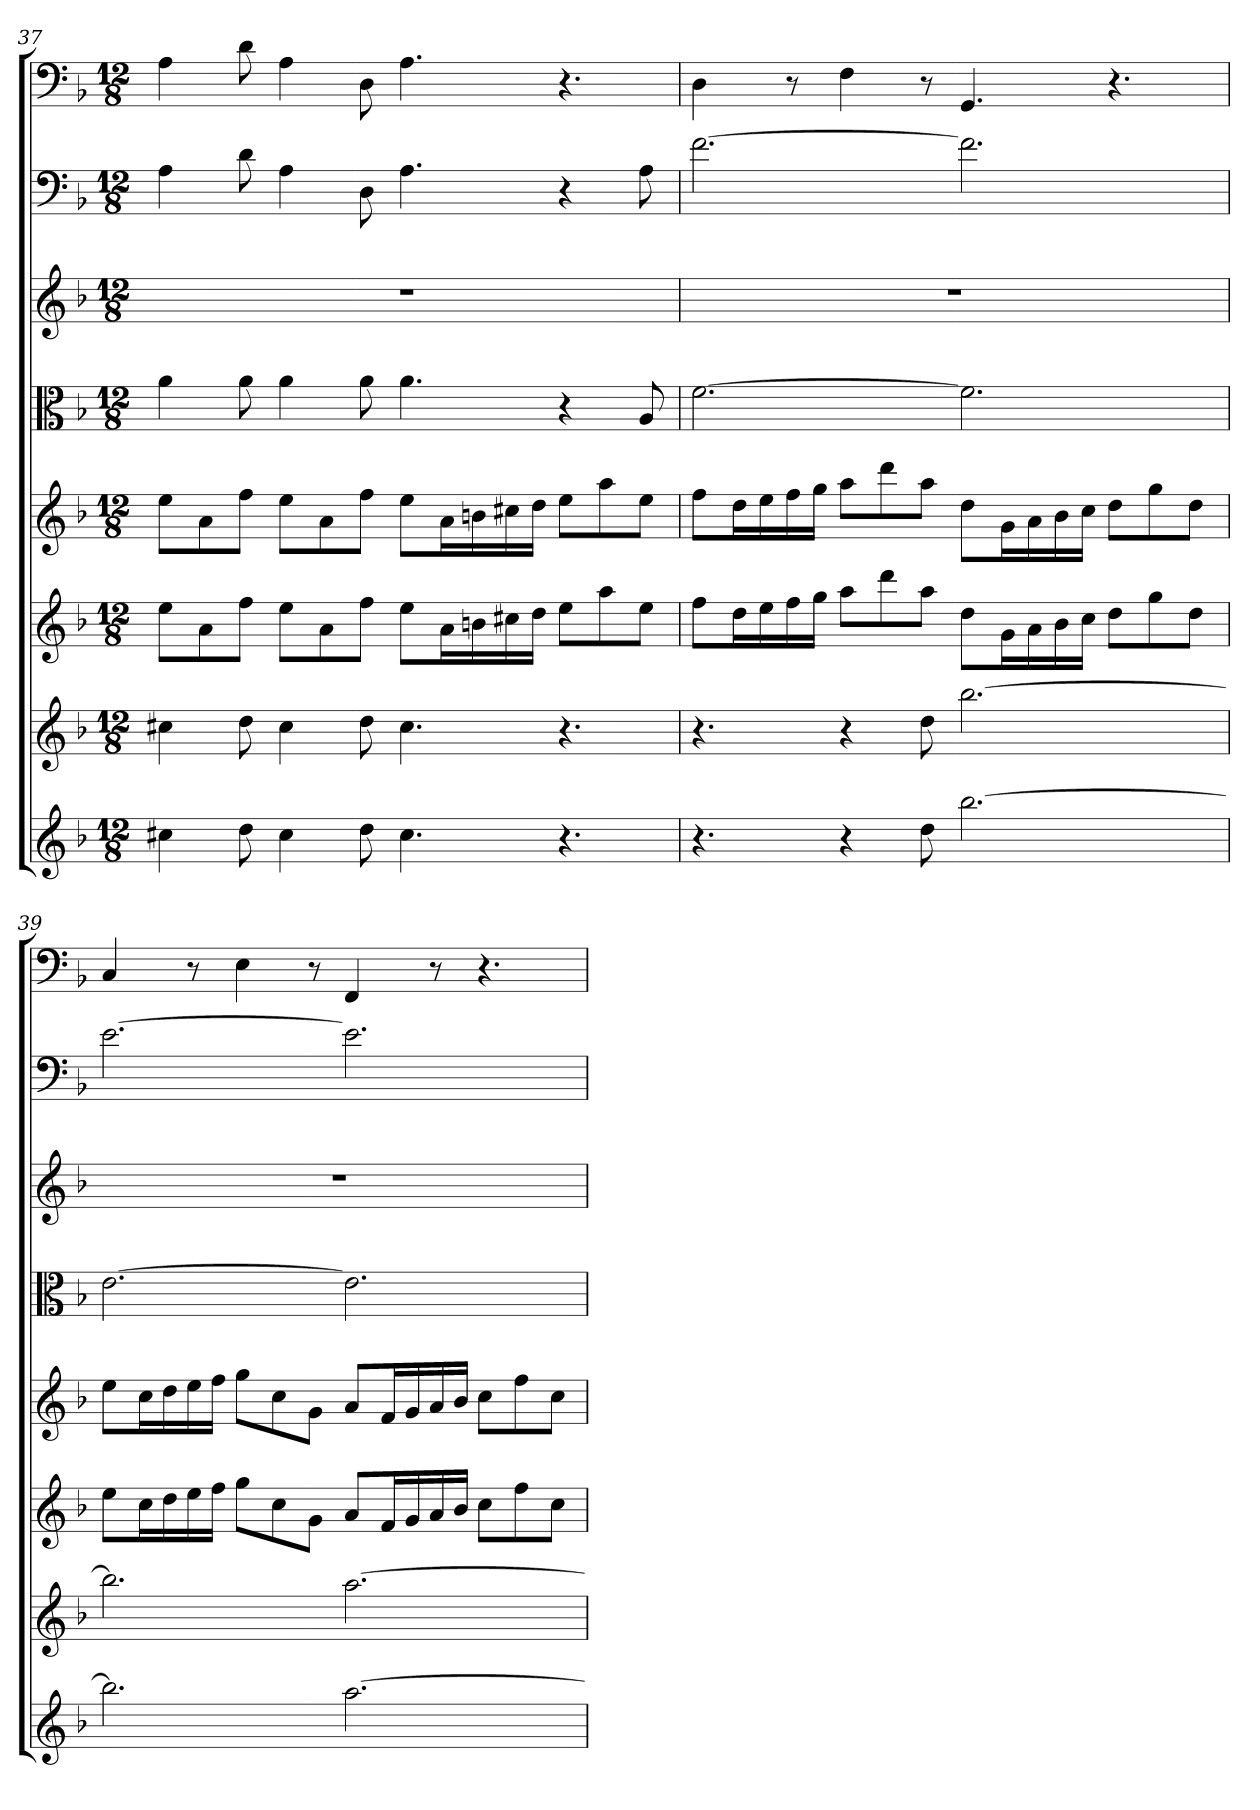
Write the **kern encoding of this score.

**kern	**kern	**kern	**kern	**kern	**kern	**kern	**kern
*part8	*part7	*part6	*part5	*part4	*part3	*part2	*part1
*staff8	*staff7	*staff6	*staff5	*staff4	*staff3	*staff2	*staff1
*clefG2	*clefG2	*clefG2	*clefG2	*clefC3	*clefG2	*clefF4	*clefF4
*k[b-]	*k[b-]	*k[b-]	*k[b-]	*k[b-]	*k[b-]	*k[b-]	*k[b-]
*d:	*d:	*d:	*d:	*d:	*d:	*d:	*d:
*M12/8	*M12/8	*M12/8	*M12/8	*M12/8	*M12/8	*M12/8	*M12/8
=37	=37	=37	=37	=37	=37	=37	=37
4cc#X\	4cc#X\	8ee\L	8ee\L	4a\	1.r	4A\	4A\
.	.	8a\	8a\	.	.	.	.
8dd\	8dd\	8ff\J	8ff\J	8a\	.	8d\	8d\
4cc#\	4cc#\	8ee\L	8ee\L	4a\	.	4A\	4A\
.	.	8a\	8a\	.	.	.	.
8dd\	8dd\	8ff\J	8ff\J	8a\	.	8D\	8D\
4.cc#\	4.cc#\	8ee\L	8ee\L	4.a\	.	4.A\	4.A\
.	.	16a\L	16a\L	.	.	.	.
.	.	16bn\	16bn\	.	.	.	.
.	.	16cc#X\	16cc#X\	.	.	.	.
.	.	16dd\JJ	16dd\JJ	.	.	.	.
4.r	4.r	8ee\L	8ee\L	4r	.	4r	4.r
.	.	8aa\	8aa\	.	.	.	.
.	.	8ee\J	8ee\J	8A/	.	8A\	.
=38	=38	=38	=38	=38	=38	=38	=38
4.r	4.r	8ff\L	8ff\L	[2.f\	1.r	[2.f\	4D\
.	.	16dd\L	16dd\L	.	.	.	.
.	.	16ee\	16ee\	.	.	.	.
.	.	16ff\	16ff\	.	.	.	8r
.	.	16gg\JJ	16gg\JJ	.	.	.	.
4r	4r	8aa\L	8aa\L	.	.	.	4F\
.	.	8ddd\	8ddd\	.	.	.	.
8dd\	8dd\	8aa\J	8aa\J	.	.	.	8r
[2.bb-\	[2.bb-\	8dd\L	8dd\L	2.f\]	.	2.f\]	4.GG/
.	.	16g\L	16g\L	.	.	.	.
.	.	16a\	16a\	.	.	.	.
.	.	16b-\	16b-\	.	.	.	.
.	.	16cc\JJ	16cc\JJ	.	.	.	.
.	.	8dd\L	8dd\L	.	.	.	4.r
.	.	8gg\	8gg\	.	.	.	.
.	.	8dd\J	8dd\J	.	.	.	.
=39	=39	=39	=39	=39	=39	=39	=39
2.bb-\]	2.bb-\]	8ee\L	8ee\L	[2.e\	1.r	[2.e\	4C/
.	.	16cc\L	16cc\L	.	.	.	.
.	.	16dd\	16dd\	.	.	.	.
.	.	16ee\	16ee\	.	.	.	8r
.	.	16ff\JJ	16ff\JJ	.	.	.	.
.	.	8gg\L	8gg\L	.	.	.	4E\
.	.	8cc\	8cc\	.	.	.	.
.	.	8g\J	8g\J	.	.	.	8r
[2.aa\	[2.aa\	8a/L	8a/L	2.e\]	.	2.e\]	4FF/
.	.	16f/L	16f/L	.	.	.	.
.	.	16g/	16g/	.	.	.	.
.	.	16a/	16a/	.	.	.	8r
.	.	16b-/JJ	16b-/JJ	.	.	.	.
.	.	8cc\L	8cc\L	.	.	.	4.r
.	.	8ff\	8ff\	.	.	.	.
.	.	8cc\J	8cc\J	.	.	.	.
=	=	=	=	=	=	=	=
*-	*-	*-	*-	*-	*-	*-	*-
